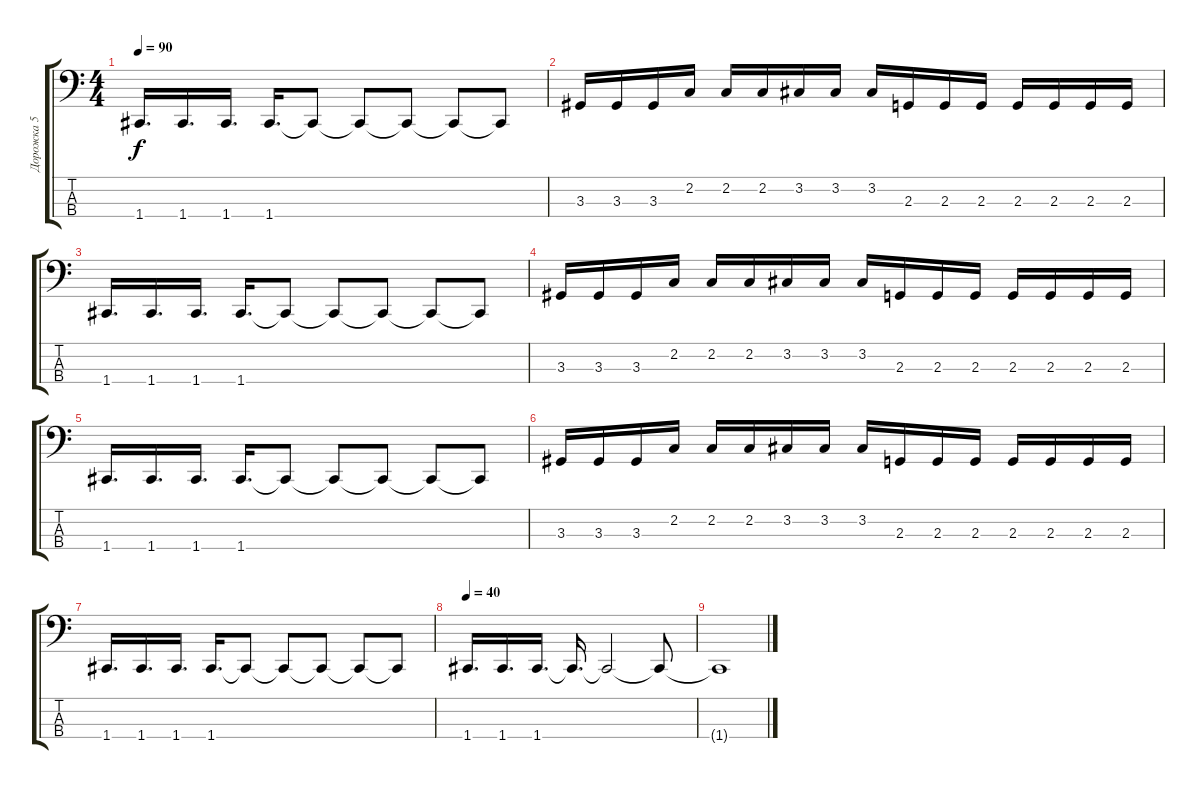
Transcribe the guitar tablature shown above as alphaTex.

\track ("Дорожка 5" "Дорожка 5") {instrument electricbassfinger}
\staff {score tabs}
\tuning (Eb2 Bb1 F1 C1) {hide}
\ts (4 4)
\tempo 90
\clef f4
\ks c
1.4.16{d dy f} 1.4.16{d} 1.4.16{d} 1.4.16{d} 1.4{t}.8 1.4{t}.8 1.4{t}.8 1.4{t}.8 1.4{t}.8 |
3.3.16 3.3.16 3.3.16 2.2.16 2.2.16 2.2.16 3.2.16 3.2.16 3.2.16 2.3.16 2.3.16 2.3.16 2.3.16 2.3.16 2.3.16 2.3.16 |
1.4.16{d} 1.4.16{d} 1.4.16{d} 1.4.16{d} 1.4{t}.8 1.4{t}.8 1.4{t}.8 1.4{t}.8 1.4{t}.8 |
3.3.16 3.3.16 3.3.16 2.2.16 2.2.16 2.2.16 3.2.16 3.2.16 3.2.16 2.3.16 2.3.16 2.3.16 2.3.16 2.3.16 2.3.16 2.3.16 |
1.4.16{d} 1.4.16{d} 1.4.16{d} 1.4.16{d} 1.4{t}.8 1.4{t}.8 1.4{t}.8 1.4{t}.8 1.4{t}.8 |
3.3.16 3.3.16 3.3.16 2.2.16 2.2.16 2.2.16 3.2.16 3.2.16 3.2.16 2.3.16 2.3.16 2.3.16 2.3.16 2.3.16 2.3.16 2.3.16 |
1.4.16{d} 1.4.16{d} 1.4.16{d} 1.4.16{d} 1.4{t}.8 1.4{t}.8 1.4{t}.8 1.4{t}.8 1.4{t}.8 |
\tempo 40
1.4.16{d} 1.4.16{d} 1.4.16{d} 1.4{t}.16{d} 1.4{t}.2 1.4{t}.8 |
1.4{t}.1
